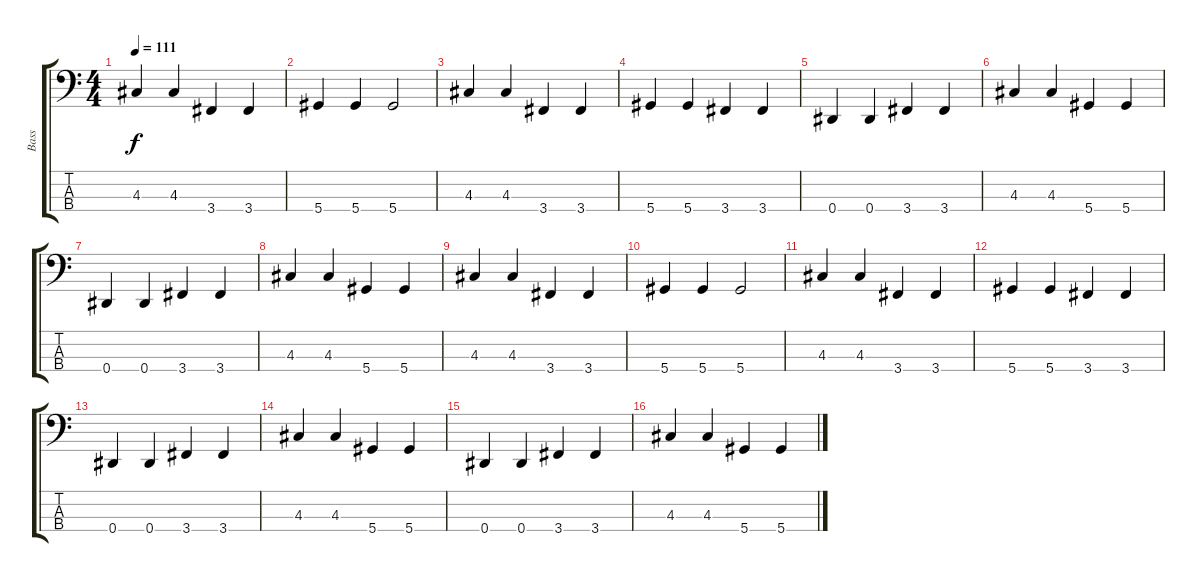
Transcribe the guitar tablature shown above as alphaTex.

\track ("Bass" "Bass") {instrument electricbassfinger}
\staff {score tabs}
\tuning (G2 D2 A1 Eb1) {hide}
\ts (4 4)
\tempo 111
\clef f4
\ks c
4.3.4{dy f} 4.3.4 3.4.4 3.4.4 |
5.4.4 5.4.4 5.4.2 |
4.3.4 4.3.4 3.4.4 3.4.4 |
5.4.4 5.4.4 3.4.4 3.4.4 |
0.4.4 0.4.4 3.4.4 3.4.4 |
4.3.4 4.3.4 5.4.4 5.4.4 |
0.4.4 0.4.4 3.4.4 3.4.4 |
4.3.4 4.3.4 5.4.4 5.4.4 |
4.3.4 4.3.4 3.4.4 3.4.4 |
5.4.4 5.4.4 5.4.2 |
4.3.4 4.3.4 3.4.4 3.4.4 |
5.4.4 5.4.4 3.4.4 3.4.4 |
0.4.4 0.4.4 3.4.4 3.4.4 |
4.3.4 4.3.4 5.4.4 5.4.4 |
0.4.4 0.4.4 3.4.4 3.4.4 |
4.3.4 4.3.4 5.4.4 5.4.4
